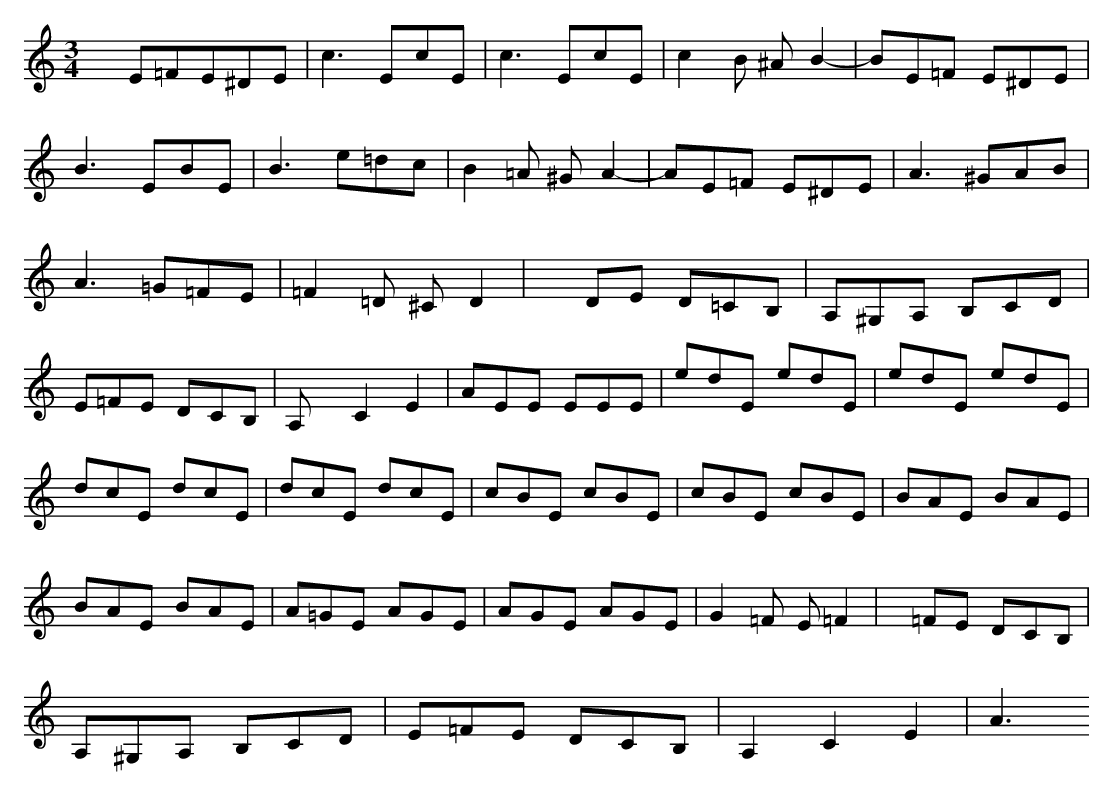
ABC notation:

X:1
M:3/4
K:Amin
xE=FE^DE|c3 EcE|c3 EcE|c2B ^AB2-|BE=F E^DE|
B3 EBE|B3 e=dc|B2=A ^GA2-|AE=F E^DE|A3 ^GAB|
A3 =G=FE|=F2=D ^CD2|xDE D=CB,|A,^G,A, B,CD|
E=FE DCB,|A,xC2E2|AEE EEE|edE edE|edE edE|
dcE dcE|dcE dcE|cBE cBE|cBE cBE|BAE BAE|
BAE BAE|A=GE AGE|AGE AGE|G2=F E=F2|x=FE DCB,|
A,^G,A, B,CD|E=FE DCB,|A,2C2E2|A3
